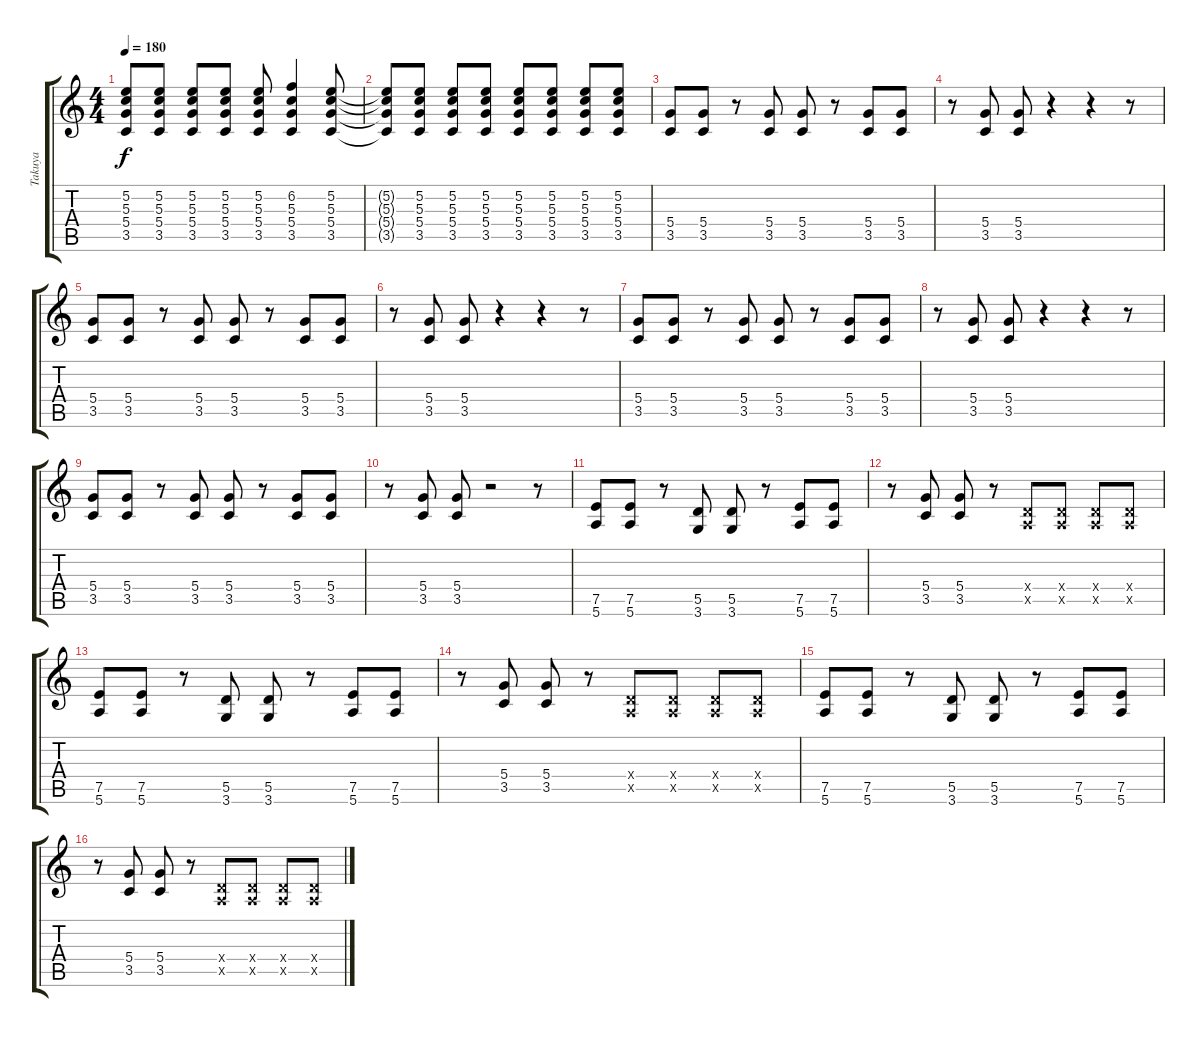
\track ("Takuya" "Takuya") {instrument overdrivenguitar}
\staff {score tabs}
\tuning (E4 B3 G3 D3 A2 E2) {hide}
\ts (4 4)
\tempo 180
\clef g2
\ks c
(5.2 5.3 5.4 3.5).8{dy f} (5.2 5.3 5.4 3.5).8 (5.2 5.3 5.4 3.5).8 (5.2 5.3 5.4 3.5).8 (5.2 5.3 5.4 3.5).8 (6.2 5.3 5.4 3.5).4 (5.2 5.3 5.4 3.5).8 |
(5.2{t} 5.3{t} 5.4{t} 3.5{t}).8 (5.2 5.3 5.4 3.5).8 (5.2 5.3 5.4 3.5).8 (5.2 5.3 5.4 3.5).8 (5.2 5.3 5.4 3.5).8 (5.2 5.3 5.4 3.5).8 (5.2 5.3 5.4 3.5).8 (5.2 5.3 5.4 3.5).8 |
(5.4 3.5).8 (5.4 3.5).8 r.8 (5.4 3.5).8 (5.4 3.5).8 r.8 (5.4 3.5).8 (5.4 3.5).8 |
r.8 (5.4 3.5).8 (5.4 3.5).8 r.4 r.4 r.8 |
(5.4 3.5).8 (5.4 3.5).8 r.8 (5.4 3.5).8 (5.4 3.5).8 r.8 (5.4 3.5).8 (5.4 3.5).8 |
r.8 (5.4 3.5).8 (5.4 3.5).8 r.4 r.4 r.8 |
(5.4 3.5).8 (5.4 3.5).8 r.8 (5.4 3.5).8 (5.4 3.5).8 r.8 (5.4 3.5).8 (5.4 3.5).8 |
r.8 (5.4 3.5).8 (5.4 3.5).8 r.4 r.4 r.8 |
(5.4 3.5).8 (5.4 3.5).8 r.8 (5.4 3.5).8 (5.4 3.5).8 r.8 (5.4 3.5).8 (5.4 3.5).8 |
r.8 (5.4 3.5).8 (5.4 3.5).8 r.2 r.8 |
(7.5 5.6).8 (7.5 5.6).8 r.8 (5.5 3.6).8 (5.5 3.6).8 r.8 (7.5 5.6).8 (7.5 5.6).8 |
r.8 (5.4 3.5).8 (5.4 3.5).8 r.8 (0.4{x} 0.5{x}).8 (0.4{x} 0.5{x}).8 (0.4{x} 0.5{x}).8 (0.4{x} 0.5{x}).8 |
(7.5 5.6).8 (7.5 5.6).8 r.8 (5.5 3.6).8 (5.5 3.6).8 r.8 (7.5 5.6).8 (7.5 5.6).8 |
r.8 (5.4 3.5).8 (5.4 3.5).8 r.8 (0.4{x} 0.5{x}).8 (0.4{x} 0.5{x}).8 (0.4{x} 0.5{x}).8 (0.4{x} 0.5{x}).8 |
(7.5 5.6).8 (7.5 5.6).8 r.8 (5.5 3.6).8 (5.5 3.6).8 r.8 (7.5 5.6).8 (7.5 5.6).8 |
r.8 (5.4 3.5).8 (5.4 3.5).8 r.8 (0.4{x} 0.5{x}).8 (0.4{x} 0.5{x}).8 (0.4{x} 0.5{x}).8 (0.4{x} 0.5{x}).8
